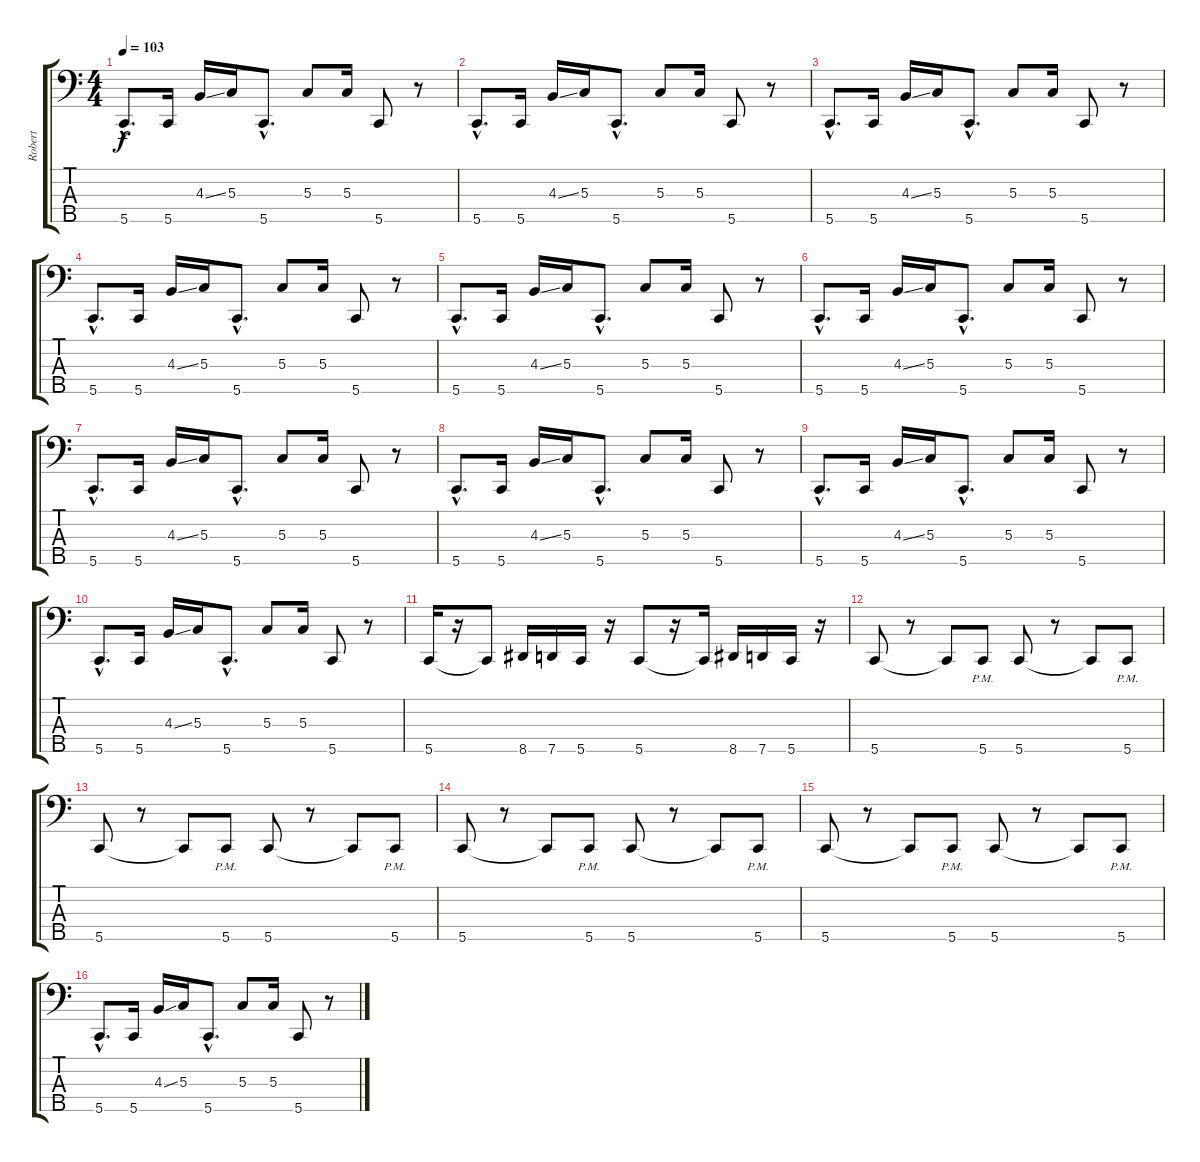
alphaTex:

\track ("Robert" "Robert") {instrument electricbassfinger}
\staff {score tabs}
\tuning (F2 C2 G1 D1 G0) {hide}
\ts (4 4)
\tempo 103
\clef f4
\ks c
5.5{hac}.8{d dy f} 5.5.16 4.3{ss}.16 5.3.16 5.5{hac}.8{d} 5.3.8 5.3.16 5.5.8 r.8 |
5.5{hac}.8{d} 5.5.16 4.3{ss}.16 5.3.16 5.5{hac}.8{d} 5.3.8 5.3.16 5.5.8 r.8 |
5.5{hac}.8{d} 5.5.16 4.3{ss}.16 5.3.16 5.5{hac}.8{d} 5.3.8 5.3.16 5.5.8 r.8 |
5.5{hac}.8{d} 5.5.16 4.3{ss}.16 5.3.16 5.5{hac}.8{d} 5.3.8 5.3.16 5.5.8 r.8 |
5.5{hac}.8{d} 5.5.16 4.3{ss}.16 5.3.16 5.5{hac}.8{d} 5.3.8 5.3.16 5.5.8 r.8 |
5.5{hac}.8{d} 5.5.16 4.3{ss}.16 5.3.16 5.5{hac}.8{d} 5.3.8 5.3.16 5.5.8 r.8 |
5.5{hac}.8{d} 5.5.16 4.3{ss}.16 5.3.16 5.5{hac}.8{d} 5.3.8 5.3.16 5.5.8 r.8 |
5.5{hac}.8{d} 5.5.16 4.3{ss}.16 5.3.16 5.5{hac}.8{d} 5.3.8 5.3.16 5.5.8 r.8 |
5.5{hac}.8{d} 5.5.16 4.3{ss}.16 5.3.16 5.5{hac}.8{d} 5.3.8 5.3.16 5.5.8 r.8 |
5.5{hac}.8{d} 5.5.16 4.3{ss}.16 5.3.16 5.5{hac}.8{d} 5.3.8 5.3.16 5.5.8 r.8 |
5.5.16 r.16 5.5{t}.8 8.5.16 7.5.16 5.5.16 r.16 5.5.8 r.16 5.5{t}.16 8.5.16 7.5.16 5.5.16 r.16 |
5.5.8 r.8 5.5{t}.8 5.5{pm}.8 5.5.8 r.8 5.5{t}.8 5.5{pm}.8 |
5.5.8 r.8 5.5{t}.8 5.5{pm}.8 5.5.8 r.8 5.5{t}.8 5.5{pm}.8 |
5.5.8 r.8 5.5{t}.8 5.5{pm}.8 5.5.8 r.8 5.5{t}.8 5.5{pm}.8 |
5.5.8 r.8 5.5{t}.8 5.5{pm}.8 5.5.8 r.8 5.5{t}.8 5.5{pm}.8 |
5.5{hac}.8{d} 5.5.16 4.3{ss}.16 5.3.16 5.5{hac}.8{d} 5.3.8 5.3.16 5.5.8 r.8
